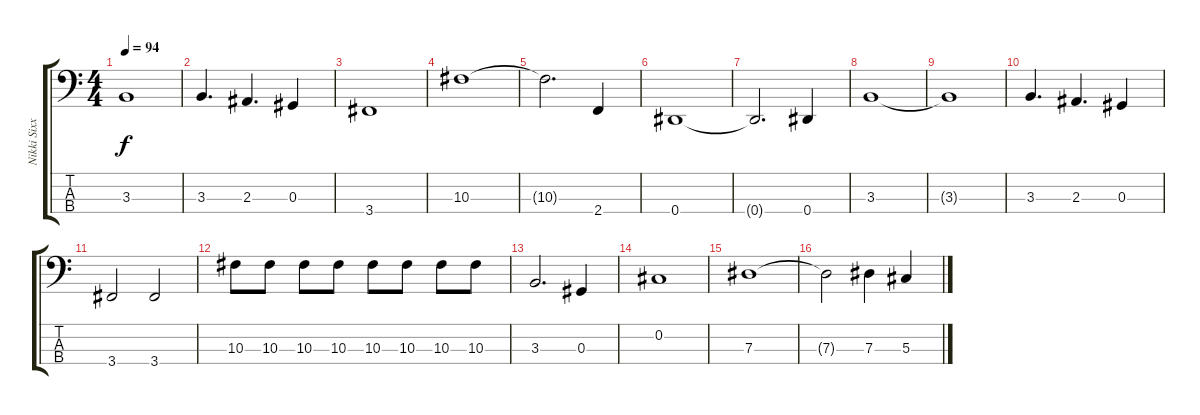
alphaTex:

\track ("Nikki Sixx" "Nikki Sixx") {instrument electricbassfinger}
\staff {score tabs}
\tuning (Gb2 Db2 Ab1 Eb1) {hide}
\ts (4 4)
\tempo 94
\clef f4
\ks c
3.3{t}.1{dy f} |
3.3.4{d} 2.3.4{d} 0.3.4 |
3.4.1 |
10.3.1 |
10.3{t}.2{d} 2.4.4 |
0.4.1 |
0.4{t}.2{d} 0.4.4 |
3.3.1 |
3.3{t}.1 |
3.3.4{d} 2.3.4{d} 0.3.4 |
3.4.2 3.4.2 |
10.3.8 10.3.8 10.3.8 10.3.8 10.3.8 10.3.8 10.3.8 10.3.8 |
3.3.2{d} 0.3.4 |
0.2.1 |
7.3.1 |
7.3{t}.2 7.3.4 5.3.4
